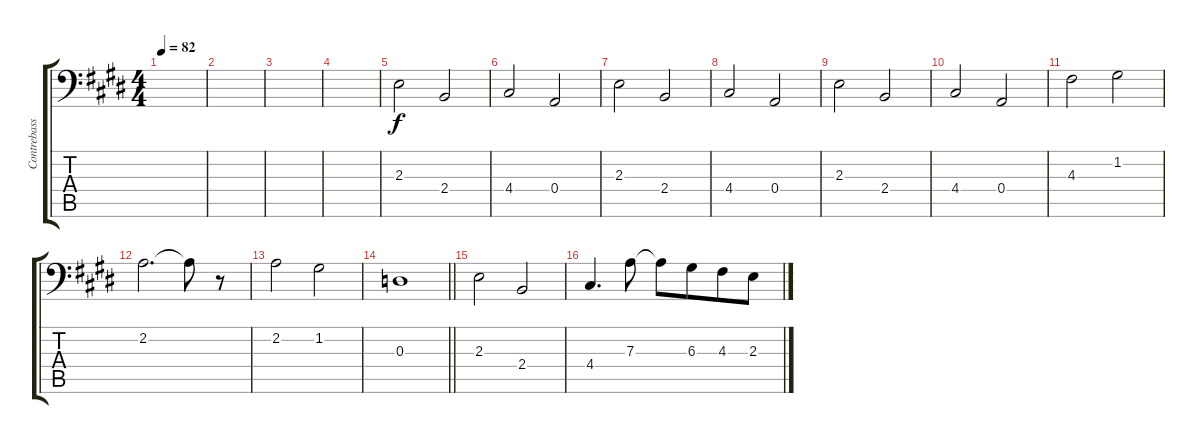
\track ("Contrebasse" "Contrebass") {instrument contrabass}
\staff {score tabs}
\tuning (C3 G2 D2 A1 E1 B0) {hide}
\ts (4 4)
\tempo 82
\clef f4
\ks e
|
|
|
|
2.3.2 2.4.2 |
4.4.2 0.4.2 |
2.3.2 2.4.2 |
4.4.2 0.4.2 |
2.3.2 2.4.2 |
4.4.2 0.4.2 |
4.3.2{dy f} 1.2.2 |
2.2.2{d} 2.2{t}.8 r.8 |
2.2.2 1.2.2 |
\barLineRight lightlight
0.3.1 |
2.3.2 2.4.2 |
4.4.4{d} 7.3.8 7.3{t}.8 6.3.8{beam merge} 4.3.8 2.3.8
